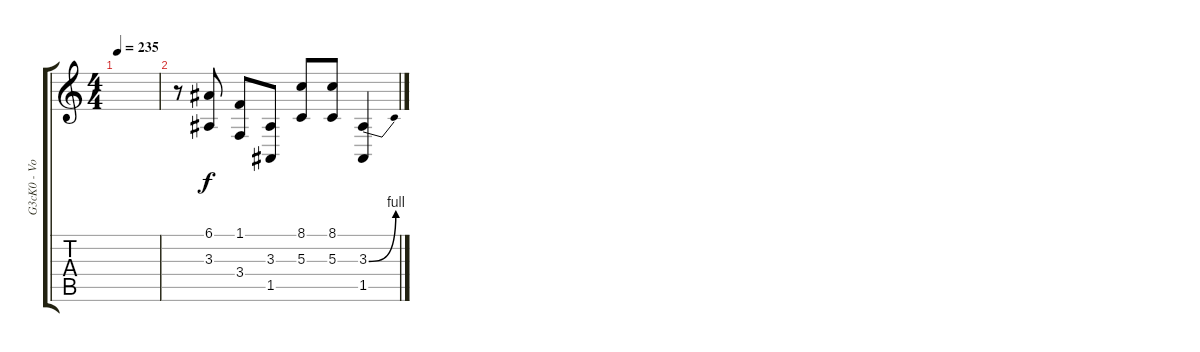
\track ("G3cK0 - Voice" "G3cK0 - Vo") {instrument violin}
\staff {score tabs}
\tuning (E4 B3 G3 D3 A2 E2) {hide}
\ts (4 4)
\tempo 235
\clef g2
\ks c
|
r.8 (6.1 3.3).8 (1.1 3.4).8 (3.3 1.5).8 (8.1 5.3).8 (8.1 5.3).8 (3.3{be (bend 0 0 60 4)} 1.5).4
